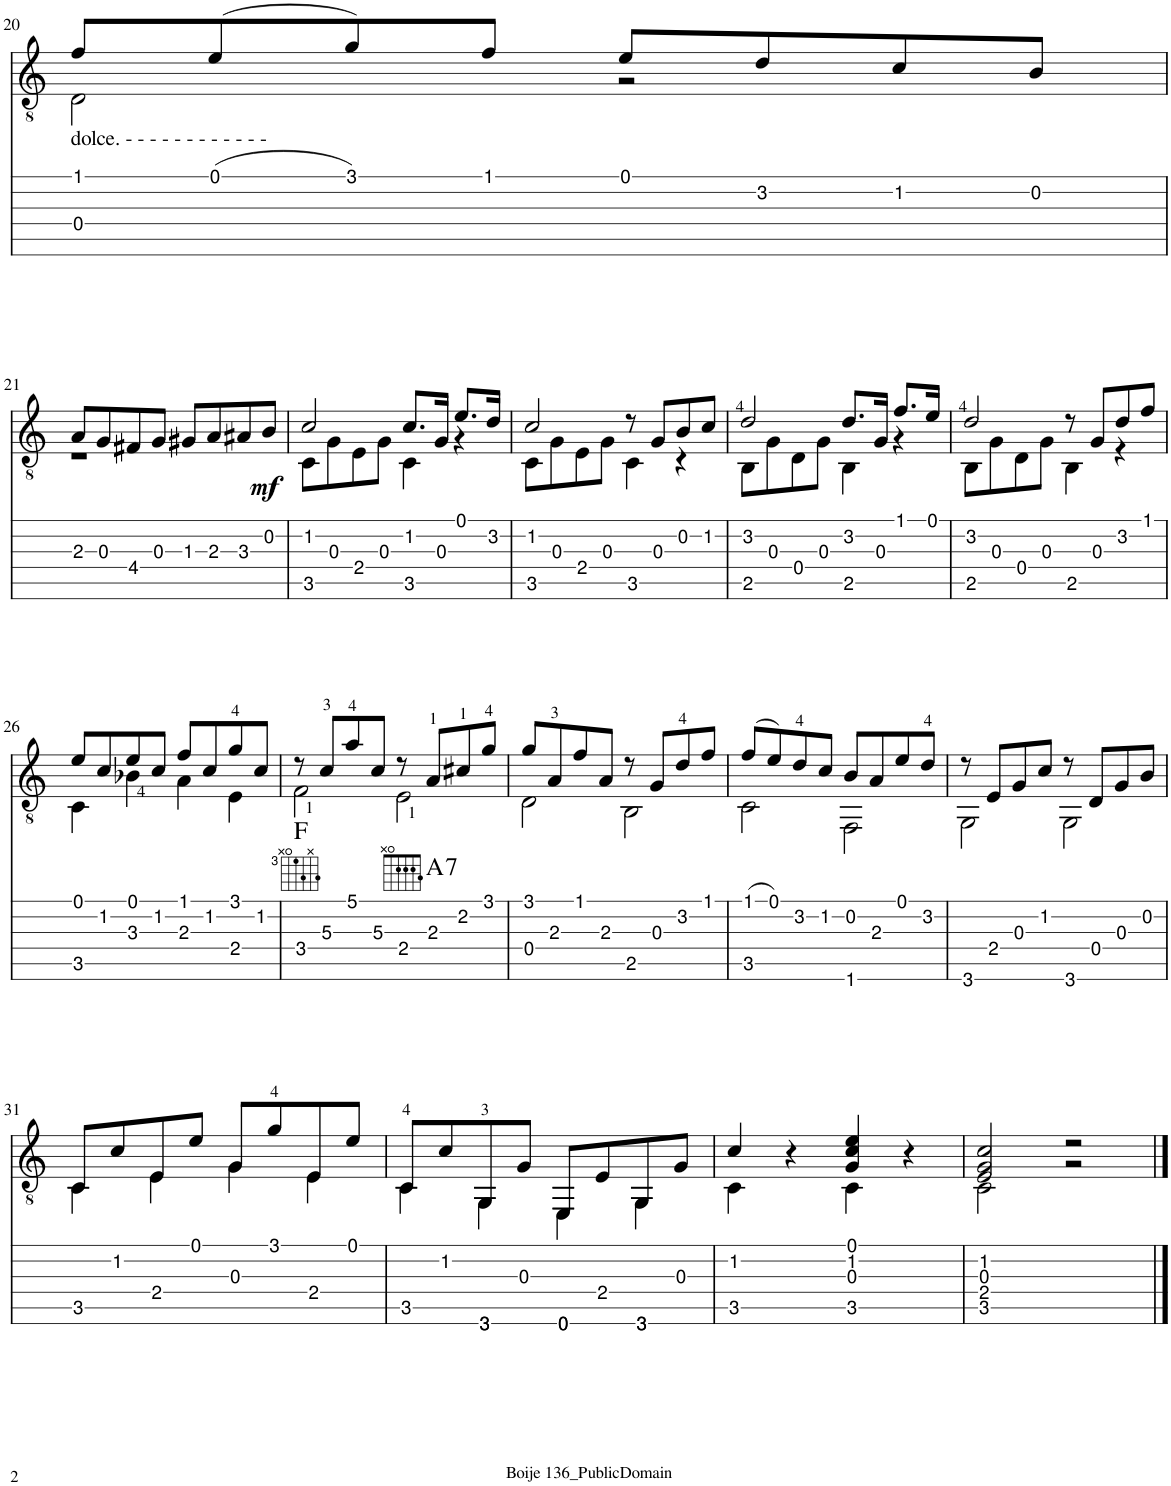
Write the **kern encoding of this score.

**kern	**kern	**dynam	**harte
*part1	*part1	*part1	*part1
*staff2	*staff1	*staff1/2	*
*I"Guitar	*	*	*
*I'Guit.	*	*	*
!!LO:PB:g=z
*	*clefGv2	*	*
*k[]	*k[]	*	*
*M4/4	*M4/4	*	*
*met(c)	*met(c)	*	*
=20	=20	=20	=20
*^	*^	*	*
!	!	!LO:TX:b:t=dolce. - - - - - - - - - - - -	!	!	!
8fL	2D	8f/L	2D\	.	.
8eJ	.	(8e/	.	.	.
8gL	.	8g/)	.	.	.
8fJ	.	8f/J	.	.	.
8eL	2r	8e/L	2r	.	.
8dJ	.	8d/	.	.	.
8cL	.	8c/	.	.	.
8BJ	.	8B/J	.	.	.
!!LO:LB:g=z	!!
=21	=21	=21	=21	=21	=21
8AL	1r	8A/L	1r	.	.
8GJ	.	8G/	.	.	.
8F#L	.	8F#X/	.	.	.
8GJ	.	8G/J	.	.	.
8G#L	.	8G#X/L	.	.	.
8AJ	.	8A/	.	.	.
8A#L	.	8A#X/	.	.	.
!	!	!	!	!LO:DY:b	!
8BJ	.	8B/J	.	mf	.
=22	=22	=22	=22	=22	=22
2c	8CL	2c/	8C\L	.	.
.	8GJ	.	8G\	.	.
.	8EL	.	8E\	.	.
.	8GJ	.	8G\J	.	.
8.cL	4C	8.c/L	4C\	.	.
16GJk	.	16G/Jk	.	.	.
8.eL	4r	8.e/L	4r	.	.
16dJk	.	16d/Jk	.	.	.
=23	=23	=23	=23	=23	=23
2c	8CL	2c/	8C\L	.	.
.	8GJ	.	8G\	.	.
.	8EL	.	8E\	.	.
.	8GJ	.	8G\J	.	.
8r	4C	8r	4C\	.	.
8G	.	8G/L	.	.	.
8BL	4r	8B/	4r	.	.
8cJ	.	8c/J	.	.	.
=24	=24	=24	=24	=24	=24
2d	8BBL	2d/	8BB\L	.	.
.	8GJ	.	8G\	.	.
.	8DL	.	8D\	.	.
.	8GJ	.	8G\J	.	.
8.dL	4BB	8.d/L	4BB\	.	.
16GJk	.	16G/Jk	.	.	.
8.fL	4r	8.f/L	4r	.	.
16eJk	.	16e/Jk	.	.	.
=25	=25	=25	=25	=25	=25
2d	8BBL	2d/	8BB\L	.	.
.	8GJ	.	8G\	.	.
.	8DL	.	8D\	.	.
.	8GJ	.	8G\J	.	.
8r	4BB	8r	4BB\	.	.
8G	.	8G/L	.	.	.
8dL	4r	8d/	4r	.	.
8fJ	.	8f/J	.	.	.
!!LO:LB:g=z	!!
=26	=26	=26	=26	=26	=26
8eL	4C	8e/L	4C\	.	.
8cJ	.	8c/	.	.	.
8eL	4B-	8e/	4B-X\	.	.
8cJ	.	8c/J	.	.	.
8fL	4A	8f/L	4A\	.	.
8cJ	.	8c/	.	.	.
8gL	4E	8g/	4E\	.	.
8cJ	.	8c/J	.	.	.
=27	=27	=27	=27	=27	=27
8r	2F	8r	2F\	.	F:maj
8c	.	8c/L	.	.	.
8aL	.	8a/	.	.	.
8cJ	.	8c/J	.	.	.
8r	2E	8r	2E\	.	.
!	!	!	!	!	!LO:H:kt=7
8A	.	8A/L	.	.	A:7
8c#L	.	8c#X/	.	.	.
8gJ	.	8g/J	.	.	.
=28	=28	=28	=28	=28	=28
8gL	2D	8g/L	2D\	.	.
8AJ	.	8A/	.	.	.
8fL	.	8f/	.	.	.
8AJ	.	8A/J	.	.	.
8r	2BB	8r	2BB\	.	.
8G	.	8G/L	.	.	.
8dL	.	8d/	.	.	.
8fJ	.	8f/J	.	.	.
=29	=29	=29	=29	=29	=29
8fL	2C	(8f/L	2C\	.	.
8eJ	.	8e/)	.	.	.
8dL	.	8d/	.	.	.
8cJ	.	8c/J	.	.	.
8BL	2FF	8B/L	2FF\	.	.
8AJ	.	8A/	.	.	.
8eL	.	8e/	.	.	.
8dJ	.	8d/J	.	.	.
=30	=30	=30	=30	=30	=30
8r	2GG	8r	2GG\	.	.
8E	.	8E/L	.	.	.
8GL	.	8G/	.	.	.
8cJ	.	8c/J	.	.	.
8r	2GG	8r	2GG\	.	.
8D	.	8D/L	.	.	.
8GL	.	8G/	.	.	.
8BJ	.	8B/J	.	.	.
!!LO:LB:g=z	!!
=31	=31	=31	=31	=31	=31
8CL	4C	8C/L	4C\	.	.
8cJ	.	8c/	.	.	.
8EL	4E	8E/	4E\	.	.
8eJ	.	8e/J	.	.	.
8GL	4G	8G/L	4G\	.	.
8gJ	.	8g/	.	.	.
8EL	4E	8E/	4E\	.	.
8eJ	.	8e/J	.	.	.
=32	=32	=32	=32	=32	=32
8CL	4C	8C/L	4C\	.	.
8cJ	.	8c/	.	.	.
8GGL	4GG	8GG/	4GG\	.	.
8GJ	.	8G/J	.	.	.
8EEL	4EE	8EE/L	4EE\	.	.
8EJ	.	8E/	.	.	.
8GGL	4GG	8GG/	4GG\	.	.
8GJ	.	8G/J	.	.	.
=33	=33	=33	=33	=33	=33
4c	4C	4c/	4C\	.	.
4r	4ryy	4r	4ryy	.	.
4G 4c 4e	4C	4G/ 4c/ 4e/	4C\	.	.
4r	4ryy	4r	4ryy	.	.
=34	=34	=34	=34	=34	=34
2E 2G 2c	2C	2E/ 2G/ 2c/	2C\	.	.
2r	2r	2r	2r	.	.
*v	*v	*	*	*	*
*	*v	*v	*	*
==	==	==	==
*-	*-	*-	*-
